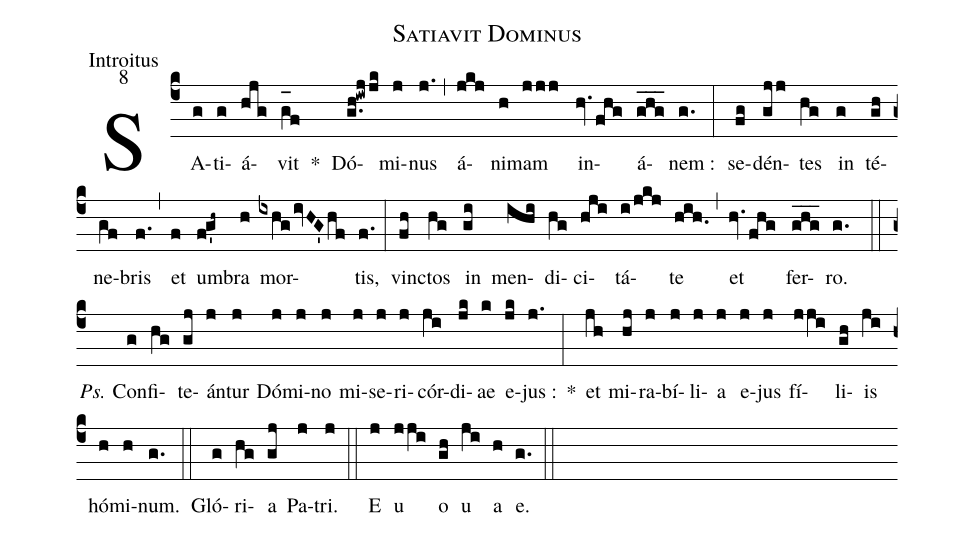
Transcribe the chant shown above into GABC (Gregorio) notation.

name:Satiavit Dominus;
office-part:Introitus;
mode:8;
%%
(c4) SA(g)ti(g)á(hjg)vit(g_[oh:h]f) *() Dó(g.h!iwjjk)mi(j)nus(j.) (,) á(jkj)ni(h)mam(jjj) in(hv.fhg)á(ghg___)nem :(g.) (:) se(fg)dén(gjj)tes(hg) in(g) té(gh)ne(gf)bris(f.) (,) et(f) um(fg'h~)bra(h) mor(ixhgivHG'hf)tis,(f.) (:) vin(fh)ctos(hg) in(gi) men(ihi)di(hg)ci(hji)tá(i/jkj)te(hih.) (,) et(hv.fhg) fer(ghg___)ro.(g.) (::) <i>Ps.</i> Con(g)fi(hg)te(gj)án(j)tur(j) Dó(j)mi(j)no(j) mi(j)se(j)ri(j)cór(ji)di(jk)ae(k) e(jk)jus :(j.) *(:) et(jh) mi(hj)ra(j)bí(j)li(j)a(j) e(j)jus(j) fí(jji)li(gh)is(ji) hó(h)mi(h)num.(g.) (::) Gló(g)ri(hg)a(gj) Pa(j)tri.(j) (::) <eu>E(j) u(jji) o(gh) u(ji) a(h) e.</eu>(g.) (::)
